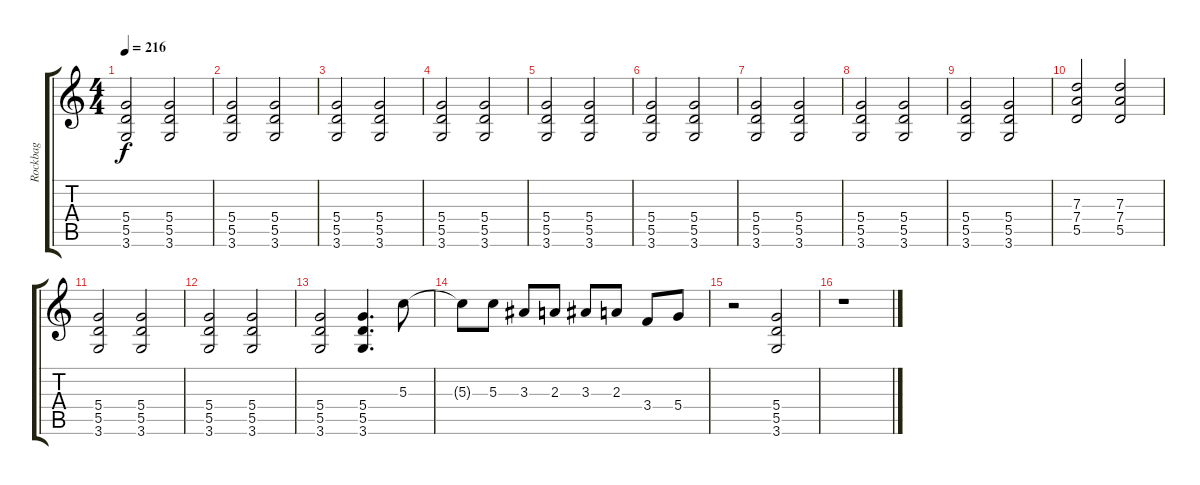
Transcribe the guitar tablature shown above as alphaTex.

\track ("Rockbag" "Rockbag") {instrument overdrivenguitar}
\staff {score tabs}
\tuning (E4 B3 G3 D3 A2 E2) {hide}
\ts (4 4)
\tempo 216
\clef g2
\ks c
(5.4 5.5 3.6).2{dy f} (5.4 5.5 3.6).2 |
(5.4 5.5 3.6).2 (5.4 5.5 3.6).2 |
(5.4 5.5 3.6).2 (5.4 5.5 3.6).2 |
(5.4 5.5 3.6).2 (5.4 5.5 3.6).2 |
(5.4 5.5 3.6).2 (5.4 5.5 3.6).2 |
(5.4 5.5 3.6).2 (5.4 5.5 3.6).2 |
(5.4 5.5 3.6).2 (5.4 5.5 3.6).2 |
(5.4 5.5 3.6).2 (5.4 5.5 3.6).2 |
(5.4 5.5 3.6).2 (5.4 5.5 3.6).2 |
(7.3 7.4 5.5).2 (7.3 7.4 5.5).2 |
(5.4 5.5 3.6).2 (5.4 5.5 3.6).2 |
(5.4 5.5 3.6).2 (5.4 5.5 3.6).2 |
(5.4 5.5 3.6).2 (5.4 5.5 3.6).4{d} 5.3.8 |
5.3{t}.8 5.3.8 3.3.8 2.3.8 3.3.8 2.3.8 3.4.8 5.4.8 |
r.2 (5.4 5.5 3.6).2 |
r.1
